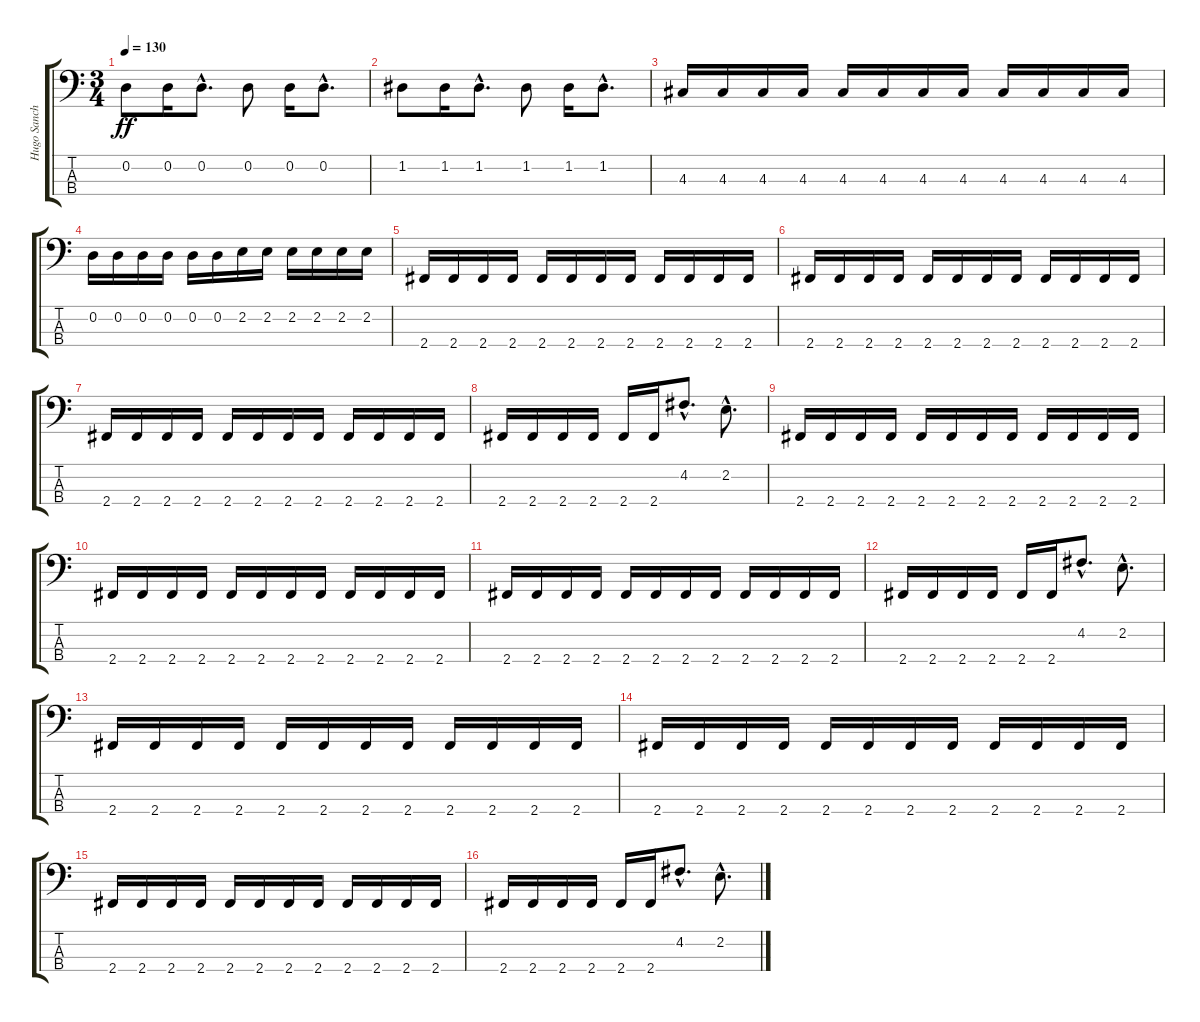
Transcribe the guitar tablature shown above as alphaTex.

\track ("Hugo Sanchez" "Hugo Sanch") {instrument electricbassfinger}
\staff {score tabs}
\tuning (G2 D2 A1 E1) {hide}
\ts (3 4)
\tempo 130
\clef f4
\ks c
0.2.8{dy ff} 0.2.16 0.2{hac}.8{d} 0.2.8 0.2.16 0.2{hac}.8{d} |
1.2.8 1.2.16 1.2{hac}.8{d} 1.2.8 1.2.16 1.2{hac}.8{d} |
4.3.16 4.3.16 4.3.16 4.3.16 4.3.16 4.3.16 4.3.16 4.3.16 4.3.16 4.3.16 4.3.16 4.3.16 |
0.2.16 0.2.16 0.2.16 0.2.16 0.2.16 0.2.16 2.2.16 2.2.16 2.2.16 2.2.16 2.2.16 2.2.16 |
2.4.16 2.4.16 2.4.16 2.4.16 2.4.16 2.4.16 2.4.16 2.4.16 2.4.16 2.4.16 2.4.16 2.4.16 |
2.4.16 2.4.16 2.4.16 2.4.16 2.4.16 2.4.16 2.4.16 2.4.16 2.4.16 2.4.16 2.4.16 2.4.16 |
2.4.16 2.4.16 2.4.16 2.4.16 2.4.16 2.4.16 2.4.16 2.4.16 2.4.16 2.4.16 2.4.16 2.4.16 |
2.4.16 2.4.16 2.4.16 2.4.16 2.4.16 2.4.16 4.2{hac}.8{d} 2.2{hac}.8{d} |
2.4.16 2.4.16 2.4.16 2.4.16 2.4.16 2.4.16 2.4.16 2.4.16 2.4.16 2.4.16 2.4.16 2.4.16 |
2.4.16 2.4.16 2.4.16 2.4.16 2.4.16 2.4.16 2.4.16 2.4.16 2.4.16 2.4.16 2.4.16 2.4.16 |
2.4.16 2.4.16 2.4.16 2.4.16 2.4.16 2.4.16 2.4.16 2.4.16 2.4.16 2.4.16 2.4.16 2.4.16 |
2.4.16 2.4.16 2.4.16 2.4.16 2.4.16 2.4.16 4.2{hac}.8{d} 2.2{hac}.8{d} |
2.4.16 2.4.16 2.4.16 2.4.16 2.4.16 2.4.16 2.4.16 2.4.16 2.4.16 2.4.16 2.4.16 2.4.16 |
2.4.16 2.4.16 2.4.16 2.4.16 2.4.16 2.4.16 2.4.16 2.4.16 2.4.16 2.4.16 2.4.16 2.4.16 |
2.4.16 2.4.16 2.4.16 2.4.16 2.4.16 2.4.16 2.4.16 2.4.16 2.4.16 2.4.16 2.4.16 2.4.16 |
2.4.16 2.4.16 2.4.16 2.4.16 2.4.16 2.4.16 4.2{hac}.8{d} 2.2{hac}.8{d}
